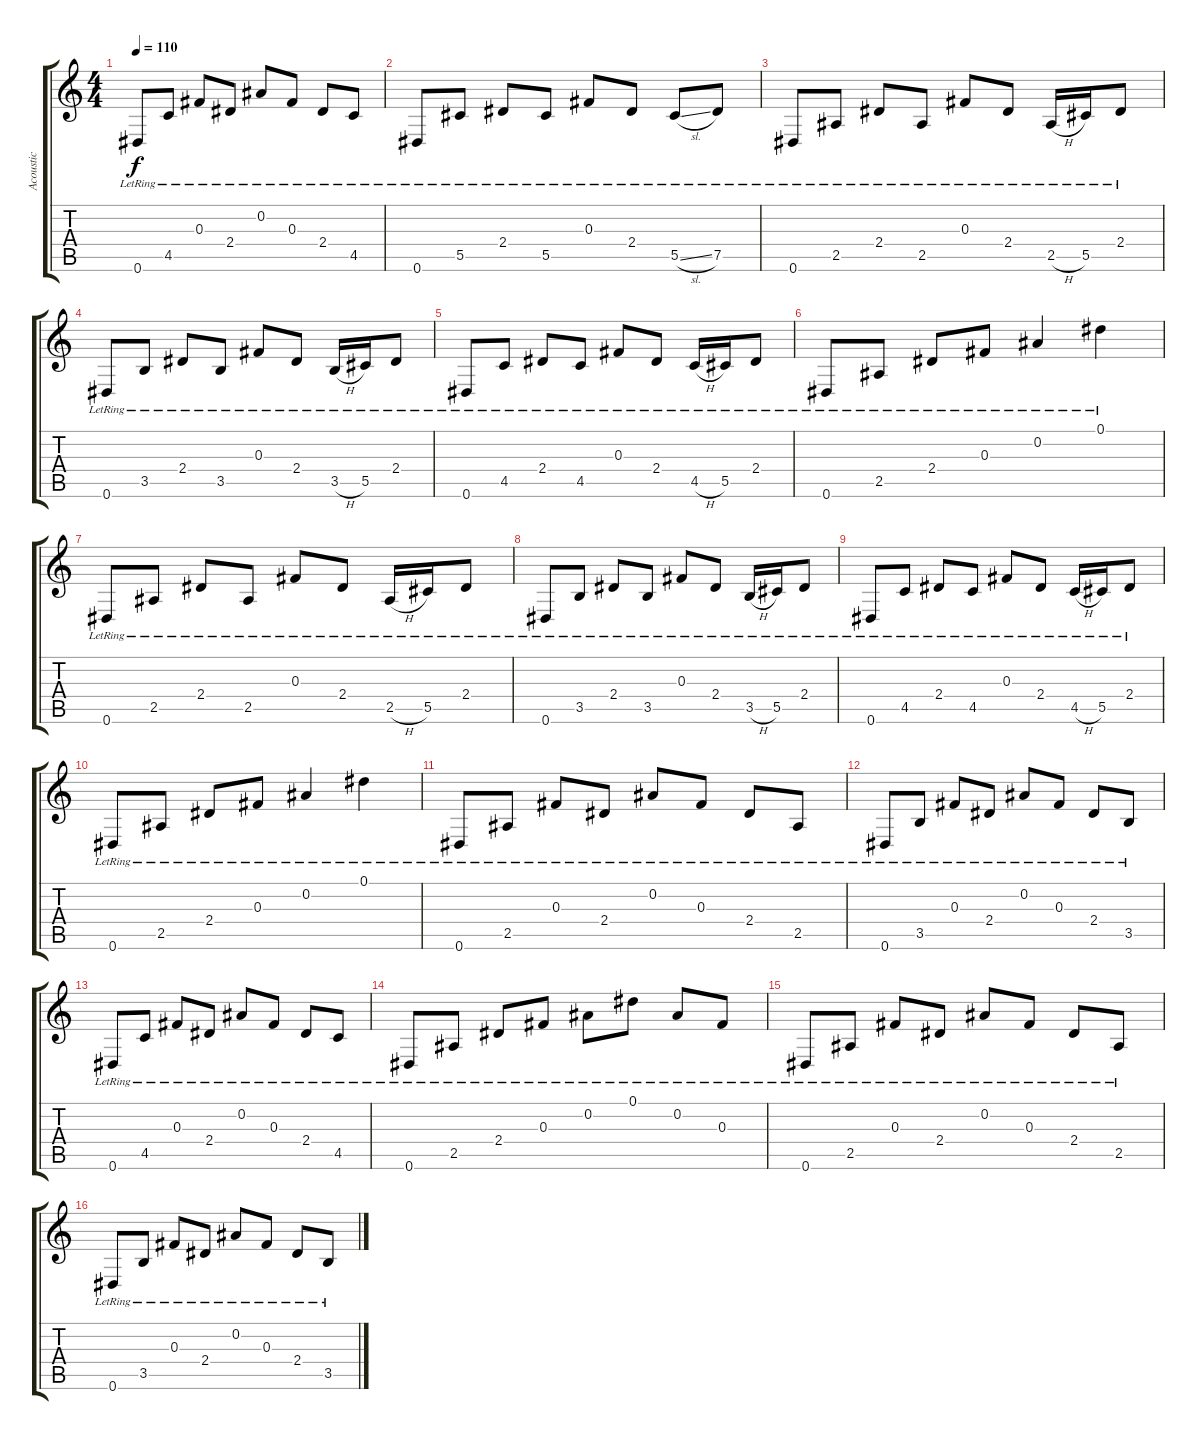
\track ("Acoustic" "Acoustic") {instrument electricguitarjazz}
\staff {score tabs}
\tuning (Eb4 Bb3 Gb3 Db3 Ab2 Eb2) {hide}
\ts (4 4)
\tempo 110
\clef g2
\ks c
0.6{lr}.8{dy f} 4.5{lr}.8 0.3{lr}.8 2.4{lr}.8 0.2{lr}.8 0.3{lr}.8 2.4{lr}.8 4.5{lr}.8 |
0.6{lr}.8 5.5{lr}.8 2.4{lr}.8 5.5{lr}.8 0.3{lr}.8 2.4{lr}.8 5.5{sl lr}.8 7.5{lr}.8 |
0.6{lr}.8 2.5{lr}.8 2.4{lr}.8 2.5{lr}.8 0.3{lr}.8 2.4{lr}.8 2.5{h lr}.16 5.5{lr}.16 2.4{lr}.8 |
0.6{lr}.8 3.5{lr}.8 2.4{lr}.8 3.5{lr}.8 0.3{lr}.8 2.4{lr}.8 3.5{h lr}.16 5.5{lr}.16 2.4{lr}.8 |
0.6{lr}.8 4.5{lr}.8 2.4{lr}.8 4.5{lr}.8 0.3{lr}.8 2.4{lr}.8 4.5{h lr}.16 5.5{lr}.16 2.4{lr}.8 |
0.6{lr}.8 2.5{lr}.8 2.4{lr}.8 0.3{lr}.8 0.2{lr}.4 0.1{lr}.4 |
0.6{lr}.8 2.5{lr}.8 2.4{lr}.8 2.5{lr}.8 0.3{lr}.8 2.4{lr}.8 2.5{h lr}.16 5.5{lr}.16 2.4{lr}.8 |
0.6{lr}.8 3.5{lr}.8 2.4{lr}.8 3.5{lr}.8 0.3{lr}.8 2.4{lr}.8 3.5{h lr}.16 5.5{lr}.16 2.4{lr}.8 |
0.6{lr}.8 4.5{lr}.8 2.4{lr}.8 4.5{lr}.8 0.3{lr}.8 2.4{lr}.8 4.5{h lr}.16 5.5{lr}.16 2.4{lr}.8 |
0.6{lr}.8 2.5{lr}.8 2.4{lr}.8 0.3{lr}.8 0.2{lr}.4 0.1{lr}.4 |
0.6{lr}.8 2.5{lr}.8 0.3{lr}.8 2.4{lr}.8 0.2{lr}.8 0.3{lr}.8 2.4{lr}.8 2.5{lr}.8 |
0.6{lr}.8 3.5{lr}.8 0.3{lr}.8 2.4{lr}.8 0.2{lr}.8 0.3{lr}.8 2.4{lr}.8 3.5{lr}.8 |
0.6{lr}.8 4.5{lr}.8 0.3{lr}.8 2.4{lr}.8 0.2{lr}.8 0.3{lr}.8 2.4{lr}.8 4.5{lr}.8 |
0.6{lr}.8 2.5{lr}.8 2.4{lr}.8 0.3{lr}.8 0.2{lr}.8 0.1{lr}.8 0.2{lr}.8 0.3{lr}.8 |
0.6{lr}.8 2.5{lr}.8 0.3{lr}.8 2.4{lr}.8 0.2{lr}.8 0.3{lr}.8 2.4{lr}.8 2.5{lr}.8 |
0.6{lr}.8 3.5{lr}.8 0.3{lr}.8 2.4{lr}.8 0.2{lr}.8 0.3{lr}.8 2.4{lr}.8 3.5{lr}.8
